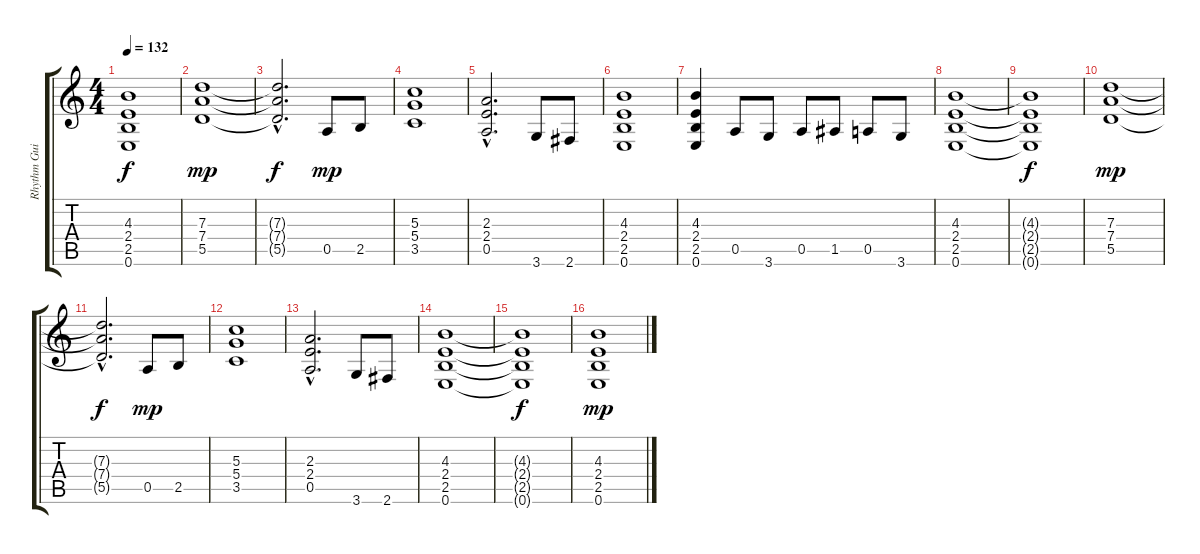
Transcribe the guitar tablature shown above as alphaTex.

\track ("Rhythm Guitar" "Rhythm Gui") {instrument distortionguitar}
\staff {score tabs}
\tuning (E4 B3 G3 D3 A2 E2) {hide}
\ts (4 4)
\tempo 132
\clef g2
\ks c
(4.3{t} 2.4{t} 2.5{t} 0.6{t}).1{dy f} |
(7.3 7.4 5.5).1{dy mp} |
(7.3{hac t} 7.4{hac t} 5.5{hac t}).2{d dy f} 0.5.8{dy mp} 2.5.8 |
(5.3 5.4 3.5).1 |
(2.3{hac} 2.4{hac} 0.5{hac}).2{d} 3.6.8 2.6.8 |
(4.3 2.4 2.5 0.6).1 |
(4.3 2.4 2.5 0.6).4 0.5.8 3.6.8 0.5.8 1.5.8 0.5.8 3.6.8 |
(4.3 2.4 2.5 0.6).1 |
(4.3{t} 2.4{t} 2.5{t} 0.6{t}).1{dy f} |
(7.3 7.4 5.5).1{dy mp} |
(7.3{hac t} 7.4{hac t} 5.5{hac t}).2{d dy f} 0.5.8{dy mp} 2.5.8 |
(5.3 5.4 3.5).1 |
(2.3{hac} 2.4{hac} 0.5{hac}).2{d} 3.6.8 2.6.8 |
(4.3 2.4 2.5 0.6).1 |
(4.3{t} 2.4{t} 2.5{t} 0.6{t}).1{dy f} |
(4.3 2.4 2.5 0.6).1{dy mp}
